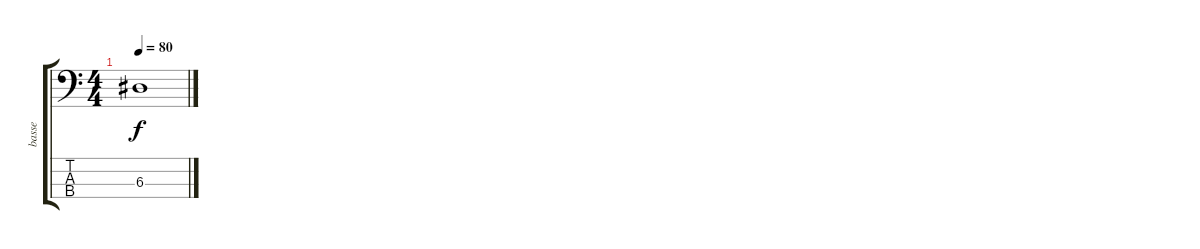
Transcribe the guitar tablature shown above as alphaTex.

\track ("basse" "basse") {instrument electricbassfinger}
\staff {score tabs}
\tuning (G2 D2 A1 E1) {hide}
\ts (4 4)
\tempo 80
\clef f4
\ks c
6.3.1{dy f}
